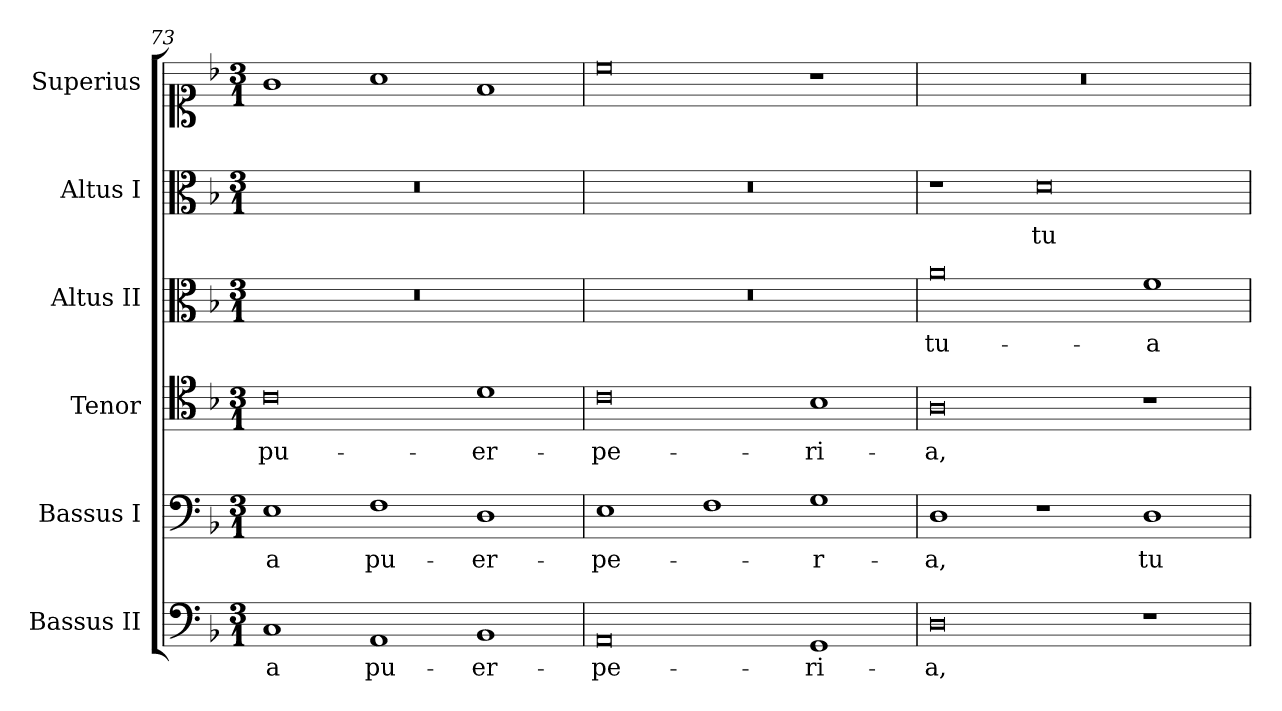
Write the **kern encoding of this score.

**kern	**text	**kern	**text	**kern	**text	**kern	**text	**kern	**text	**kern
*part6	*part6	*part5	*part5	*part4	*part4	*part3	*part3	*part2	*part2	*part1
*staff6	*staff6	*staff5	*staff5	*staff4	*staff4	*staff3	*staff3	*staff2	*staff2	*staff1
*I"Bassus II	*	*I"Bassus I	*	*I"Tenor	*	*I"Altus II	*	*I"Altus I	*	*I"Superius
*I'B. II	*	*I'B.  I	*	*I'T.	*	*I'A. II	*	*I'A. I	*	*I'S.
*clefF4	*	*clefF4	*	*clefC4	*	*clefC3	*	*clefC3	*	*clefC1
*k[b-]	*	*k[b-]	*	*k[b-]	*	*k[b-]	*	*k[b-]	*	*k[b-]
*F:	*	*F:	*	*F:	*	*F:	*	*F:	*	*F:
*M3/1	*	*M3/1	*	*M3/1	*	*M3/1	*	*M3/1	*	*M3/1
=73	=73	=73	=73	=73	=73	=73	=73	=73	=73	=73
1C	-a	1E	-a	0c	pu-	0.r	.	0.r	.	1g
1AA	pu-	1F	pu-	.	.	.	.	.	.	1a
1BB-	-er-	1D	-er-	1d	-er-	.	.	.	.	1f
=74	=74	=74	=74	=74	=74	=74	=74	=74	=74	=74
0AA	-pe-	1E	-pe-	0c	-pe-	0.r	.	0.r	.	0cc
.	.	1F	.	.	.	.	.	.	.	.
1GG	-ri-	1G	-r-	1B-	-ri-	.	.	.	.	1r
=75	=75	=75	=75	=75	=75	=75	=75	=75	=75	=75
0D	-a,	1D	-a,	0A	-a,	0a	tu-	1r	.	0.r
.	.	1r	.	.	.	.	.	0d	tu-	.
1r	.	1D	tu-	1r	.	1f	-a	.	.	.
=	=	=	=	=	=	=	=	=	=	=
*-	*-	*-	*-	*-	*-	*-	*-	*-	*-	*-
